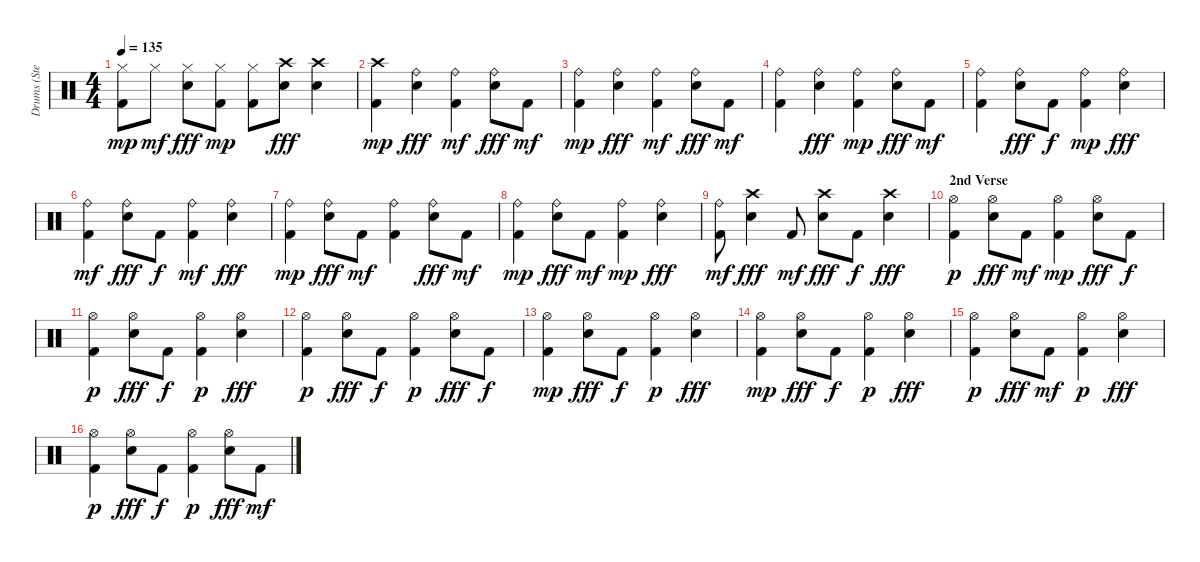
\track ("Drums (Steven)" "Drums (Ste") {instrument percussion}
\staff {score}
\articulation defaults
\ts (4 4)
\tempo 135
\clef neutral
\ks c
("Kick (hit) 2" "Hi-Hat (closed)").8{dy mp} "Hi-Hat (closed)".8{dy mf} ("Hi-Hat (closed)" "Electric Snare (hit)").8{dy fff} ("Kick (hit) 2" "Hi-Hat (closed)").8{dy mp} ("Kick (hit) 2" "Hi-Hat (closed)").8 ("Crash high (hit)" "Electric Snare (hit)").8{dy fff} ("Crash high (hit)" "Electric Snare (hit)").4 |
("Kick (hit) 2" "Crash high (hit)").4{dy mp} ("Ride (bell)" "Electric Snare (hit)").4{dy fff} ("Kick (hit) 2" "Ride (bell)").4{dy mf} ("Ride (bell)" "Electric Snare (hit)").8{dy fff} "Kick (hit) 2".8{dy mf} |
("Kick (hit) 2" "Ride (bell)").4{dy mp} ("Ride (bell)" "Electric Snare (hit)").4{dy fff} ("Kick (hit) 2" "Ride (bell)").4{dy mf} ("Ride (bell)" "Electric Snare (hit)").8{dy fff} "Kick (hit) 2".8{dy mf} |
("Kick (hit) 2" "Ride (bell)").4 ("Ride (bell)" "Electric Snare (hit)").4{dy fff} ("Kick (hit) 2" "Ride (bell)").4{dy mp} ("Ride (bell)" "Electric Snare (hit)").8{dy fff} "Kick (hit) 2".8{dy mf} |
("Kick (hit) 2" "Ride (bell)").4 ("Ride (bell)" "Electric Snare (hit)").8{dy fff} "Kick (hit) 2".8{dy f} ("Kick (hit) 2" "Ride (bell)").4{dy mp} ("Ride (bell)" "Electric Snare (hit)").4{dy fff} |
("Kick (hit) 2" "Ride (bell)").4{dy mf} ("Ride (bell)" "Electric Snare (hit)").8{dy fff} "Kick (hit) 2".8{dy f} ("Kick (hit) 2" "Ride (bell)").4{dy mf} ("Ride (bell)" "Electric Snare (hit)").4{dy fff} |
("Kick (hit) 2" "Ride (bell)").4{dy mp} ("Ride (bell)" "Electric Snare (hit)").8{dy fff} "Kick (hit) 2".8{dy mf} ("Kick (hit) 2" "Ride (bell)").4 ("Ride (bell)" "Electric Snare (hit)").8{dy fff} "Kick (hit) 2".8{dy mf} |
("Kick (hit) 2" "Ride (bell)").4{dy mp} ("Ride (bell)" "Electric Snare (hit)").8{dy fff} "Kick (hit) 2".8{dy mf} ("Kick (hit) 2" "Ride (bell)").4{dy mp} ("Ride (bell)" "Electric Snare (hit)").4{dy fff} |
("Kick (hit) 2" "Ride (bell)").8{dy mf} ("Crash high (hit)" "Electric Snare (hit)").4{dy fff} "Kick (hit) 2".8{dy mf} ("Crash high (hit)" "Electric Snare (hit)").8{dy fff} "Kick (hit) 2".8{dy f} ("Crash high (hit)" "Electric Snare (hit)").4{dy fff} |
\section ("" "2nd Verse")
("Kick (hit) 2" "Hi-Hat (open)").4{dy p} ("Hi-Hat (open)" "Electric Snare (hit)").8{dy fff} "Kick (hit) 2".8{dy mf} ("Kick (hit) 2" "Hi-Hat (open)").4{dy mp} ("Hi-Hat (open)" "Electric Snare (hit)").8{dy fff} "Kick (hit) 2".8{dy f} |
("Kick (hit) 2" "Hi-Hat (open)").4{dy p} ("Hi-Hat (open)" "Electric Snare (hit)").8{dy fff} "Kick (hit) 2".8{dy f} ("Kick (hit) 2" "Hi-Hat (open)").4{dy p} ("Hi-Hat (open)" "Electric Snare (hit)").4{dy fff} |
("Kick (hit) 2" "Hi-Hat (open)").4{dy p} ("Hi-Hat (open)" "Electric Snare (hit)").8{dy fff} "Kick (hit) 2".8{dy f} ("Kick (hit) 2" "Hi-Hat (open)").4{dy p} ("Hi-Hat (open)" "Electric Snare (hit)").8{dy fff} "Kick (hit) 2".8{dy f} |
("Kick (hit) 2" "Hi-Hat (open)").4{dy mp} ("Hi-Hat (open)" "Electric Snare (hit)").8{dy fff} "Kick (hit) 2".8{dy f} ("Kick (hit) 2" "Hi-Hat (open)").4{dy p} ("Hi-Hat (open)" "Electric Snare (hit)").4{dy fff} |
("Kick (hit) 2" "Hi-Hat (open)").4{dy mp} ("Hi-Hat (open)" "Electric Snare (hit)").8{dy fff} "Kick (hit) 2".8{dy f} ("Kick (hit) 2" "Hi-Hat (open)").4{dy p} ("Hi-Hat (open)" "Electric Snare (hit)").4{dy fff} |
("Kick (hit) 2" "Hi-Hat (open)").4{dy p} ("Hi-Hat (open)" "Electric Snare (hit)").8{dy fff} "Kick (hit) 2".8{dy mf} ("Kick (hit) 2" "Hi-Hat (open)").4{dy p} ("Hi-Hat (open)" "Electric Snare (hit)").4{dy fff} |
("Kick (hit) 2" "Hi-Hat (open)").4{dy p} ("Hi-Hat (open)" "Electric Snare (hit)").8{dy fff} "Kick (hit) 2".8{dy f} ("Kick (hit) 2" "Hi-Hat (open)").4{dy p} ("Hi-Hat (open)" "Electric Snare (hit)").8{dy fff} "Kick (hit) 2".8{dy mf}
